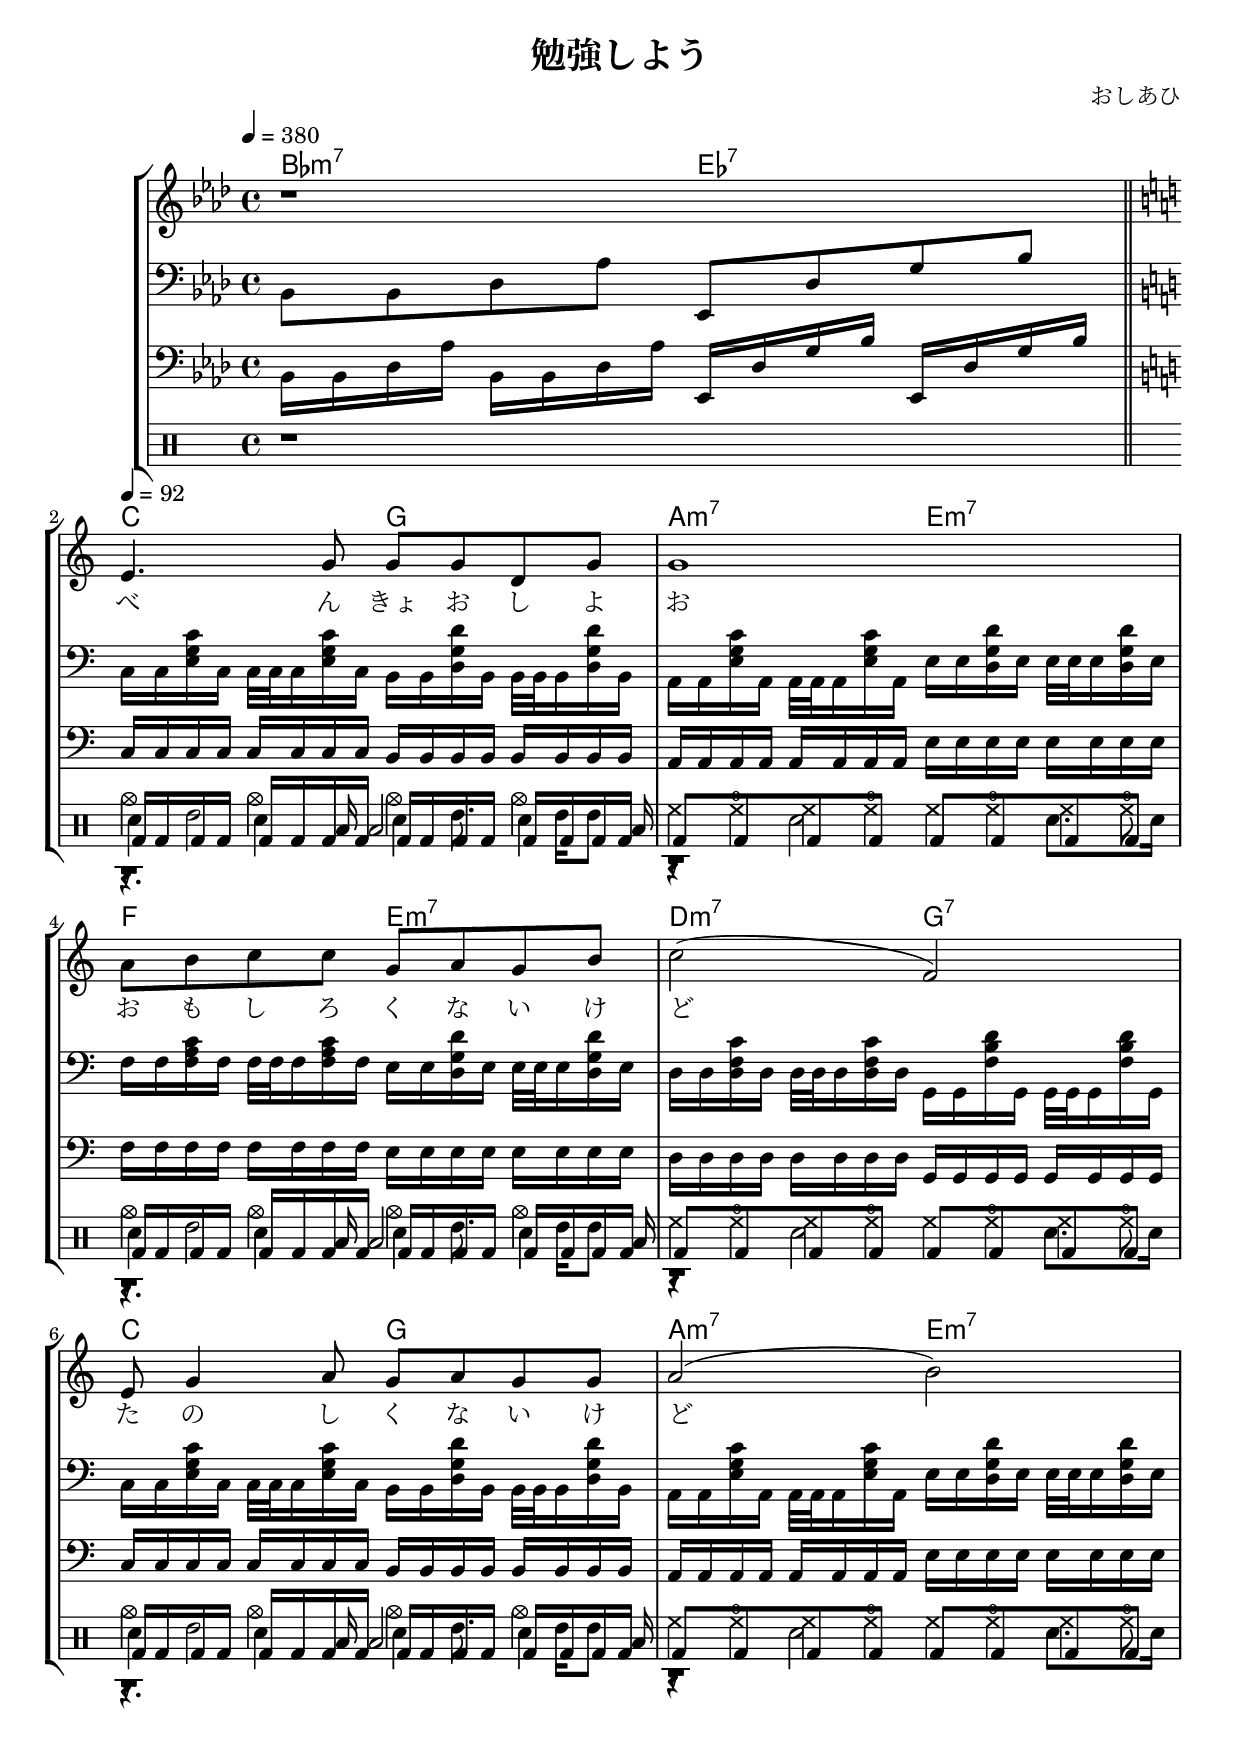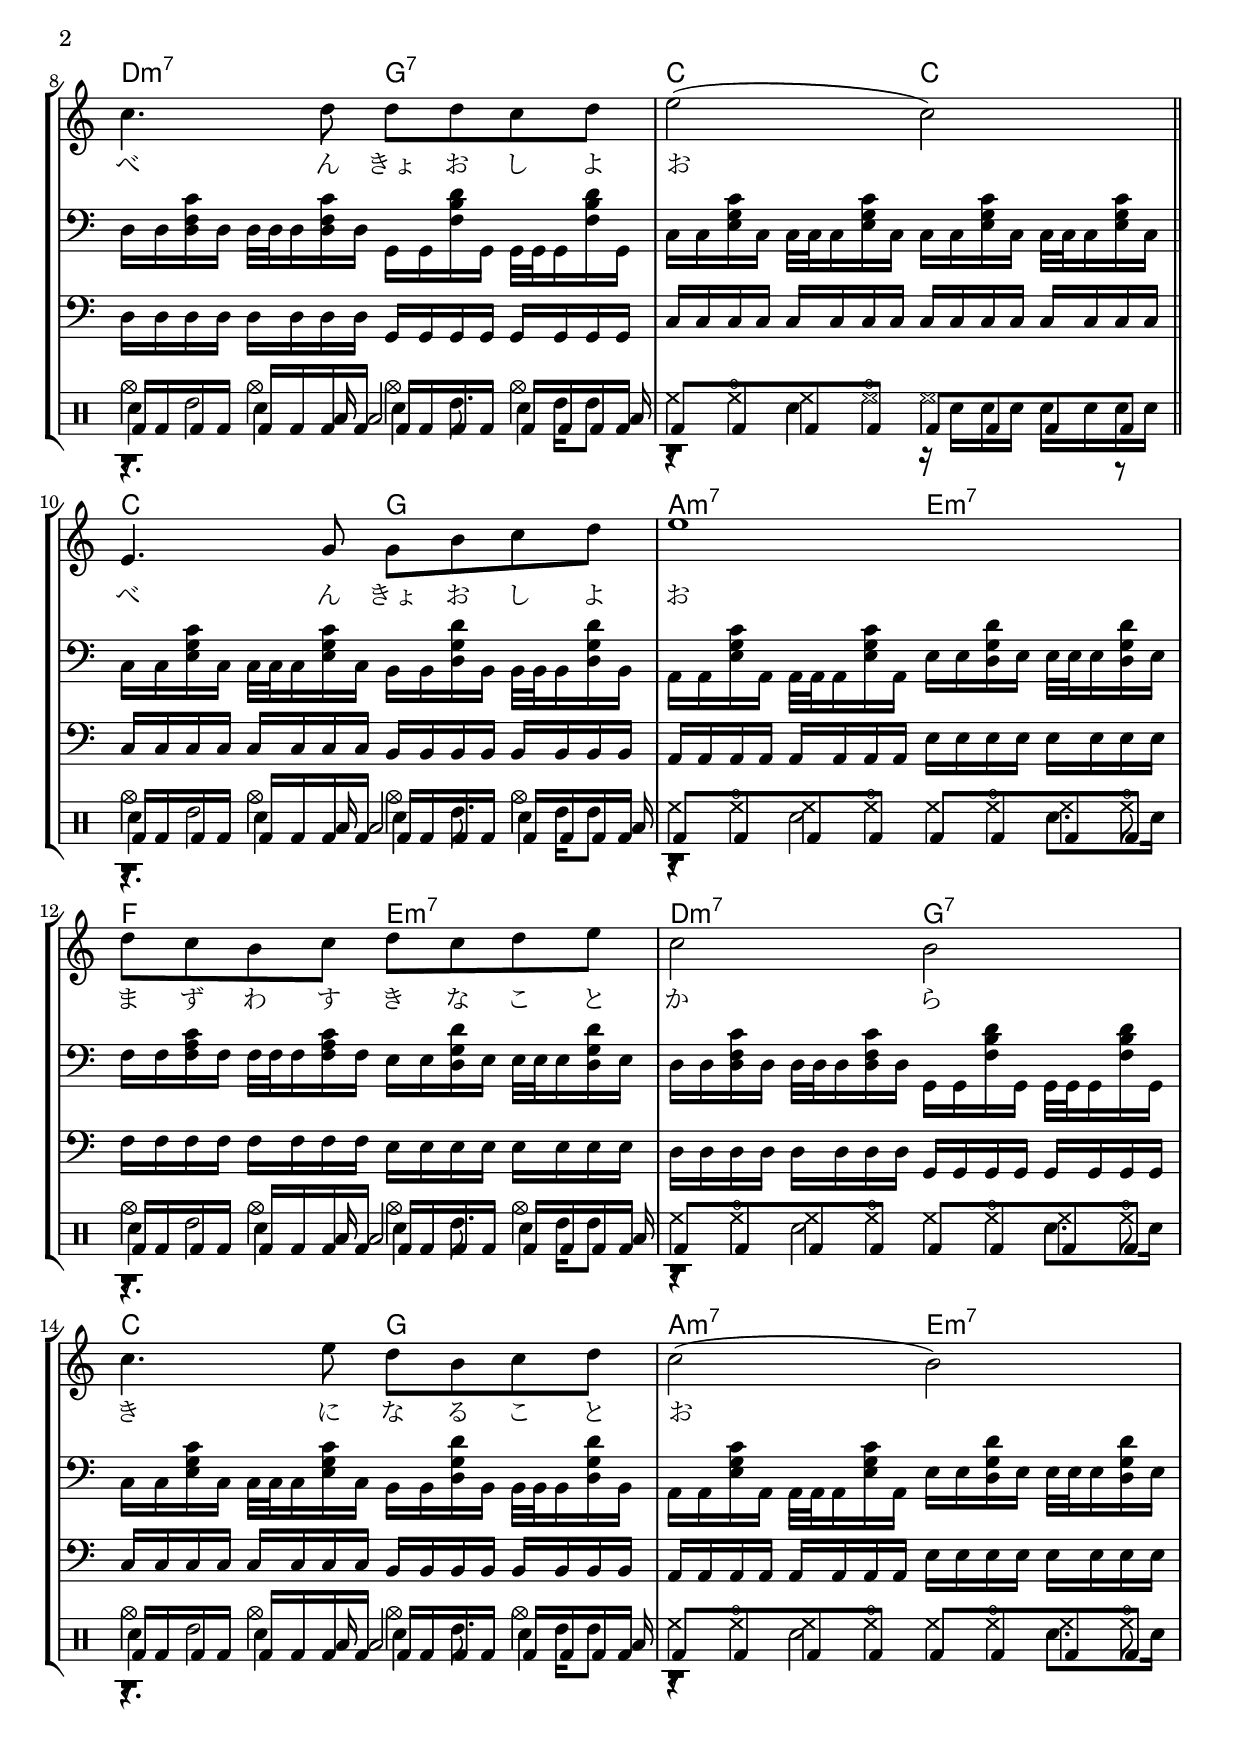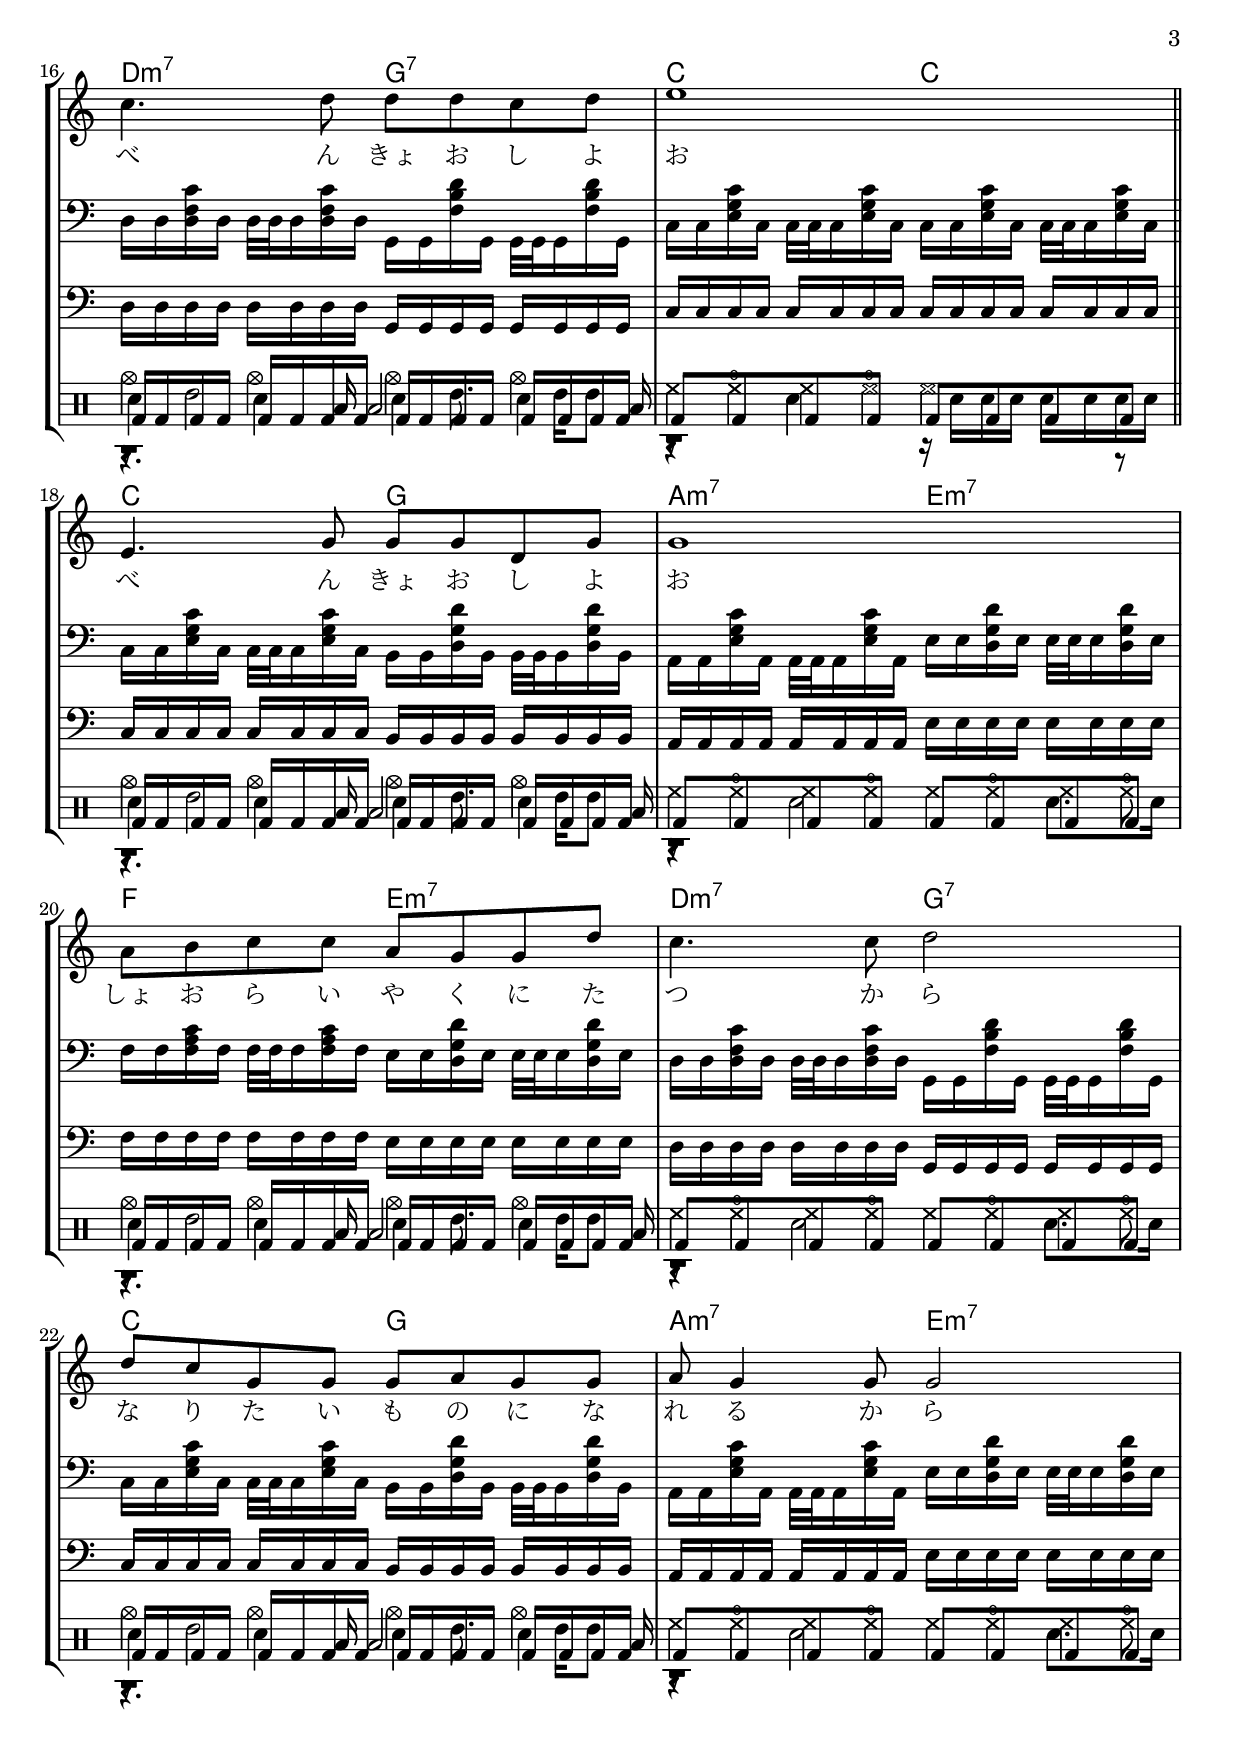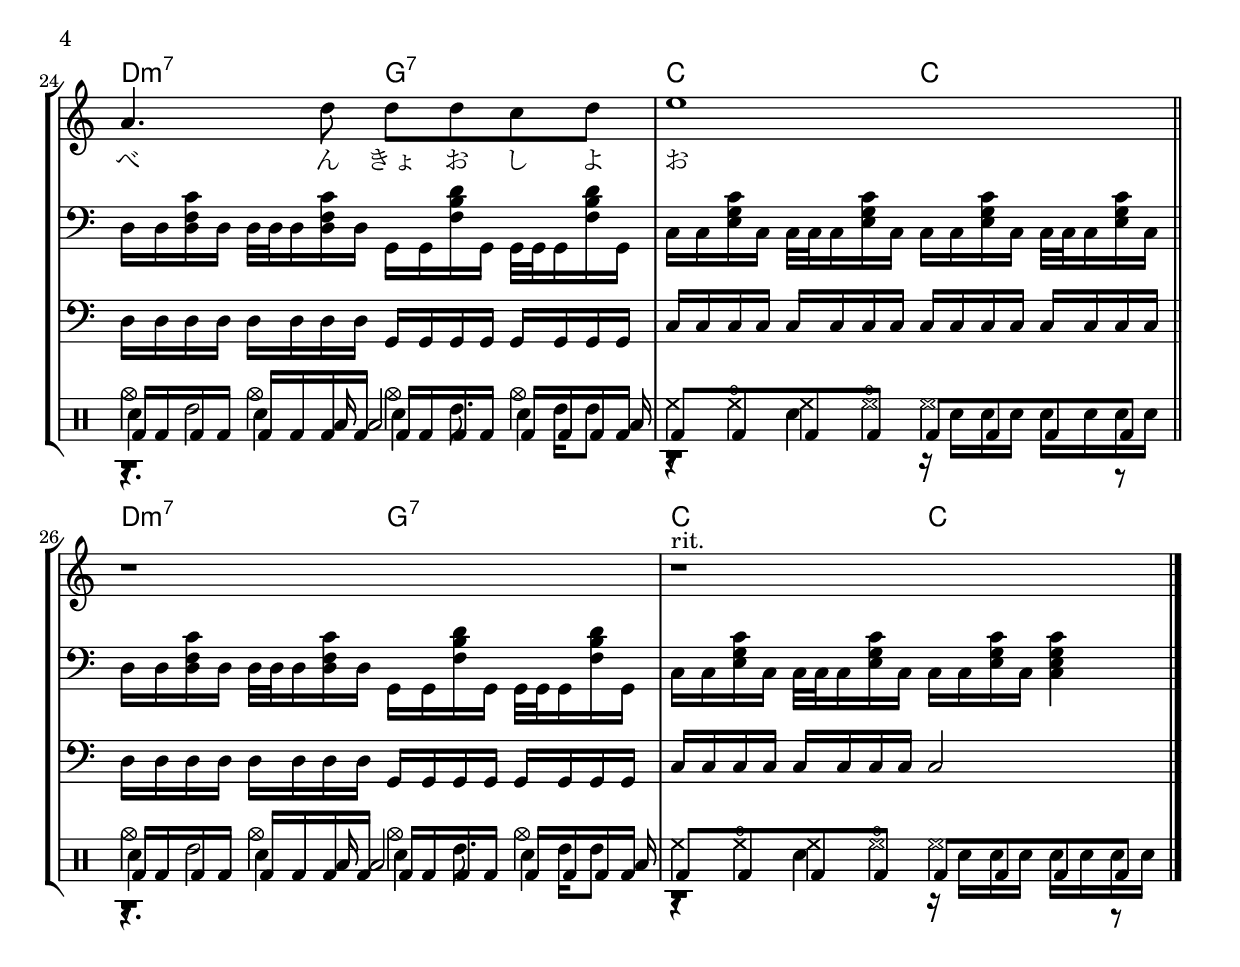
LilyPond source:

\version "2.12.1"

\header {
	title = \markup {勉強しよう}
	composer = \markup \center-column {おしあひ}
}

harmony = \chordmode {
	bes2:min7 es:7 

	c g a:min7 e:min7 f e:min7 d:min7 g:7 c g a:min7 e:min7 d:min7 g:7 c c 

	c g a:min7 e:min7 f e:min7 d:min7 g:7 c g a:min7 e:min7 d:min7 g:7 c c 

	c g a:min7 e:min7 f e:min7 d:min7 g:7 c g a:min7 e:min7 d:min7 g:7 c c 

	d:min7 g:7 c c 
}

melody = {
	\key as \major
	\tempo 4 = 380
	r1   
	\set Staff.midiInstrument = #"mmi0.40"
		\key c \major
	\tempo 4 = 92
 e'4.  g'8  g'8  g'8  d'8  g'8 
	g'1 
	a'8  b'8  c''8  c''8  g'8  a'8  g'8  b'8 
	c''2  (f'2) 
	e'8  g'4  a'8  g'8  a'8  g'8  g'8 
	a'2  (b'2) 
	c''4.  d''8  d''8  d''8  c''8  d''8 
	e''2  (c''2)
	\set Staff.midiInstrument = #"mmi0.40"
	 e'4.  g'8  g'8  b'8  c''8  d''8 
	e''1 
	d''8  c''8  b'8  c''8  d''8  c''8  d''8  e''8 
	c''2  b'2 
	c''4.  e''8  d''8  b'8  c''8  d''8 
	c''2  (b'2) 
	c''4.  d''8  d''8  d''8  c''8  d''8 
	e''1
	\set Staff.midiInstrument = #"mmi0.40"
	 e'4.  g'8  g'8  g'8  d'8  g'8 
	g'1 
	a'8  b'8  c''8  c''8  a'8  g'8  g'8  d''8 
	c''4.  c''8  d''2 
	d''8  c''8  g'8  g'8  g'8  a'8  g'8  g'8 
	a'8  g'4  g'8  g'2 
	a'4.  d''8  d''8  d''8  c''8  d''8 
	e''1
	r1 | r1^"rit." \bar "|."
}

words = \lyricmode {
	
	べ  ん  きょ  お  し  よ  お  お  も  し  ろ  く  な  い  け  ど  た  の  し  く  な  い  け  ど  べ  ん  きょ  お  し  よ  お  
	べ  ん  きょ  お  し  よ  お  ま  ず  わ  す  き  な  こ  と  か  ら  き  に  な  る  こ  と  お  べ  ん  きょ  お  し  よ  お  
	べ  ん  きょ  お  し  よ  お  しょ  お  ら  い  や  く  に  た  つ  か  ら  な  り  た  い  も  の  に  な  れ  る  か  ら  べ  ん  きょ  お  し  よ  お  
	
}

tempochange = {
	\tempo 4 = 380
	r1 \bar "||"
	\tempo 4 = 92
	r1 | r1 | r1 | r1 | r1 | r1 | r1 | r1 \bar "||"
	\tempo 4 = 92
	r1 | r1 | r1 | r1 | r1 | r1 | r1 | r1 \bar "||"
	\tempo 4 = 92
	r1 | r1 | r1 | r1 | r1 | r1 | r1 | r1 \bar "||"
	\tempo 4 = 92
	r1 | \tempo 4 = 69 r2 \tempo 4 = 61 r2 \bar "|."
}

mainacc = {
	\clef bass
	\set Staff.midiInstrument = #"Acoustic Guitar (steel)"
	\key as \major
	\tempo 4 = 380
	bes,8 bes,8 des8 as8
	es,8 des8 g8 bes8
	\bar "||"

	\set Staff.midiInstrument = #"Distorted Guitar"
	\key c \major
	\tempo 4 = 92
	c16 c16 <e g c'>16 c16   c32 c32 c16 <e g c'>16 c16
	b,16 b,16 <d g d'>16 b,16   b,32 b,32 b,16 <d g d'>16 b,16
	a,16 a,16 <e g c'>16 a,16   a,32 a,32 a,16 <e g c'>16 a,16
	e16 e16 <d g d'>16 e16   e32 e32 e16 <d g d'>16 e16
	f16 f16 <f a c'>16 f16   f32 f32 f16 <f a c'>16 f16
	e16 e16 <d g d'>16 e16   e32 e32 e16 <d g d'>16 e16
	d16 d16 <d f c'>16 d16   d32 d32 d16 <d f c'>16 d16
	g,16 g,16 <f b d'>16 g,16   g,32 g,32 g,16 <f b d'>16 g,16
	c16 c16 <e g c'>16 c16   c32 c32 c16 <e g c'>16 c16
	b,16 b,16 <d g d'>16 b,16   b,32 b,32 b,16 <d g d'>16 b,16
	a,16 a,16 <e g c'>16 a,16   a,32 a,32 a,16 <e g c'>16 a,16
	e16 e16 <d g d'>16 e16   e32 e32 e16 <d g d'>16 e16
	d16 d16 <d f c'>16 d16   d32 d32 d16 <d f c'>16 d16
	g,16 g,16 <f b d'>16 g,16   g,32 g,32 g,16 <f b d'>16 g,16
	c16 c16 <e g c'>16 c16   c32 c32 c16 <e g c'>16 c16
	c16 c16 <e g c'>16 c16   c32 c32 c16 <e g c'>16 c16
	\bar "||"

	\set Staff.midiInstrument = #"Distorted Guitar"
	c16 c16 <e g c'>16 c16   c32 c32 c16 <e g c'>16 c16
	b,16 b,16 <d g d'>16 b,16   b,32 b,32 b,16 <d g d'>16 b,16
	a,16 a,16 <e g c'>16 a,16   a,32 a,32 a,16 <e g c'>16 a,16
	e16 e16 <d g d'>16 e16   e32 e32 e16 <d g d'>16 e16
	f16 f16 <f a c'>16 f16   f32 f32 f16 <f a c'>16 f16
	e16 e16 <d g d'>16 e16   e32 e32 e16 <d g d'>16 e16
	d16 d16 <d f c'>16 d16   d32 d32 d16 <d f c'>16 d16
	g,16 g,16 <f b d'>16 g,16   g,32 g,32 g,16 <f b d'>16 g,16
	c16 c16 <e g c'>16 c16   c32 c32 c16 <e g c'>16 c16
	b,16 b,16 <d g d'>16 b,16   b,32 b,32 b,16 <d g d'>16 b,16
	a,16 a,16 <e g c'>16 a,16   a,32 a,32 a,16 <e g c'>16 a,16
	e16 e16 <d g d'>16 e16   e32 e32 e16 <d g d'>16 e16
	d16 d16 <d f c'>16 d16   d32 d32 d16 <d f c'>16 d16
	g,16 g,16 <f b d'>16 g,16   g,32 g,32 g,16 <f b d'>16 g,16
	c16 c16 <e g c'>16 c16   c32 c32 c16 <e g c'>16 c16
	c16 c16 <e g c'>16 c16   c32 c32 c16 <e g c'>16 c16
	\bar "||"

	\set Staff.midiInstrument = #"Distorted Guitar"
	c16 c16 <e g c'>16 c16   c32 c32 c16 <e g c'>16 c16
	b,16 b,16 <d g d'>16 b,16   b,32 b,32 b,16 <d g d'>16 b,16
	a,16 a,16 <e g c'>16 a,16   a,32 a,32 a,16 <e g c'>16 a,16
	e16 e16 <d g d'>16 e16   e32 e32 e16 <d g d'>16 e16
	f16 f16 <f a c'>16 f16   f32 f32 f16 <f a c'>16 f16
	e16 e16 <d g d'>16 e16   e32 e32 e16 <d g d'>16 e16
	d16 d16 <d f c'>16 d16   d32 d32 d16 <d f c'>16 d16
	g,16 g,16 <f b d'>16 g,16   g,32 g,32 g,16 <f b d'>16 g,16
	c16 c16 <e g c'>16 c16   c32 c32 c16 <e g c'>16 c16
	b,16 b,16 <d g d'>16 b,16   b,32 b,32 b,16 <d g d'>16 b,16
	a,16 a,16 <e g c'>16 a,16   a,32 a,32 a,16 <e g c'>16 a,16
	e16 e16 <d g d'>16 e16   e32 e32 e16 <d g d'>16 e16
	d16 d16 <d f c'>16 d16   d32 d32 d16 <d f c'>16 d16
	g,16 g,16 <f b d'>16 g,16   g,32 g,32 g,16 <f b d'>16 g,16
	c16 c16 <e g c'>16 c16   c32 c32 c16 <e g c'>16 c16
	c16 c16 <e g c'>16 c16   c32 c32 c16 <e g c'>16 c16
	\bar "||"

	\set Staff.midiInstrument = #"Distorted Guitar"
	d16 d16 <d f c'>16 d16   d32 d32 d16 <d f c'>16 d16
	g,16 g,16 <f b d'>16 g,16   g,32 g,32 g,16 <f b d'>16 g,16
	c16 c16 <e g c'>16 c16   c32 c32 c16 <e g c'>16 c16
	c16 c16 <e g c'>16 c16 <c e g c'>4
	\bar "|."
}

subacc = {
	\clef bass
	\set Staff.midiInstrument = #"Acoustic Bass"
	\key as \major
	\tempo 4 = 380
	bes,16 bes, des as bes, bes, des as
	es,16 des g bes es, des g bes
	\bar "||"

	\set Staff.midiInstrument = #"Synth Bass 2"
	\key c \major
	\tempo 4 = 92
	c16 c16 c16 c16 c16 c16 c16 c16
	b,16 b,16 b,16 b,16 b,16 b,16 b,16 b,16
	a,16 a,16 a,16 a,16 a,16 a,16 a,16 a,16
	e16 e16 e16 e16 e16 e16 e16 e16
	f16 f16 f16 f16 f16 f16 f16 f16
	e16 e16 e16 e16 e16 e16 e16 e16
	d16 d16 d16 d16 d16 d16 d16 d16
	g,16 g,16 g,16 g,16 g,16 g,16 g,16 g,16
	c16 c16 c16 c16 c16 c16 c16 c16
	b,16 b,16 b,16 b,16 b,16 b,16 b,16 b,16
	a,16 a,16 a,16 a,16 a,16 a,16 a,16 a,16
	e16 e16 e16 e16 e16 e16 e16 e16
	d16 d16 d16 d16 d16 d16 d16 d16
	g,16 g,16 g,16 g,16 g,16 g,16 g,16 g,16
	c16 c16 c16 c16 c16 c16 c16 c16
	c16 c16 c16 c16 c16 c16 c16 c16
	\bar "||"

	\set Staff.midiInstrument = #"Synth Bass 2"
	c16 c16 c16 c16 c16 c16 c16 c16
	b,16 b,16 b,16 b,16 b,16 b,16 b,16 b,16
	a,16 a,16 a,16 a,16 a,16 a,16 a,16 a,16
	e16 e16 e16 e16 e16 e16 e16 e16
	f16 f16 f16 f16 f16 f16 f16 f16
	e16 e16 e16 e16 e16 e16 e16 e16
	d16 d16 d16 d16 d16 d16 d16 d16
	g,16 g,16 g,16 g,16 g,16 g,16 g,16 g,16
	c16 c16 c16 c16 c16 c16 c16 c16
	b,16 b,16 b,16 b,16 b,16 b,16 b,16 b,16
	a,16 a,16 a,16 a,16 a,16 a,16 a,16 a,16
	e16 e16 e16 e16 e16 e16 e16 e16
	d16 d16 d16 d16 d16 d16 d16 d16
	g,16 g,16 g,16 g,16 g,16 g,16 g,16 g,16
	c16 c16 c16 c16 c16 c16 c16 c16
	c16 c16 c16 c16 c16 c16 c16 c16
	\bar "||"

	\set Staff.midiInstrument = #"Synth Bass 2"
	c16 c16 c16 c16 c16 c16 c16 c16
	b,16 b,16 b,16 b,16 b,16 b,16 b,16 b,16
	a,16 a,16 a,16 a,16 a,16 a,16 a,16 a,16
	e16 e16 e16 e16 e16 e16 e16 e16
	f16 f16 f16 f16 f16 f16 f16 f16
	e16 e16 e16 e16 e16 e16 e16 e16
	d16 d16 d16 d16 d16 d16 d16 d16
	g,16 g,16 g,16 g,16 g,16 g,16 g,16 g,16
	c16 c16 c16 c16 c16 c16 c16 c16
	b,16 b,16 b,16 b,16 b,16 b,16 b,16 b,16
	a,16 a,16 a,16 a,16 a,16 a,16 a,16 a,16
	e16 e16 e16 e16 e16 e16 e16 e16
	d16 d16 d16 d16 d16 d16 d16 d16
	g,16 g,16 g,16 g,16 g,16 g,16 g,16 g,16
	c16 c16 c16 c16 c16 c16 c16 c16
	c16 c16 c16 c16 c16 c16 c16 c16
	\bar "||"

	\set Staff.midiInstrument = #"Synth Bass 2"
	d16 d16 d16 d16 d16 d16 d16 d16
	g,16 g,16 g,16 g,16 g,16 g,16 g,16 g,16
	c16 c16 c16 c16 c16 c16 c16 c16
	c2
	\bar "|."
}

percA = {
	\drummode {
	r1 \bar "||"
	r1  |hh4 hh4 hh4 hh4  |r1  |hh4 hh4 hh4 hh4  |r1  |hh4 hh4 hh4 hh4  |r1  |hh4 hh4 hh2  \bar "||"
	r1  |hh4 hh4 hh4 hh4  |r1  |hh4 hh4 hh4 hh4  |r1  |hh4 hh4 hh4 hh4  |r1  |hh4 hh4 hh2  \bar "||"
	r1  |hh4 hh4 hh4 hh4  |r1  |hh4 hh4 hh4 hh4  |r1  |hh4 hh4 hh4 hh4  |r1  |hh4 hh4 hh2  \bar "||"
	r1  |hh4 hh4 hh2  \bar "|."
	}
}

percB = {
	\drummode {
	r1 \bar "||"
	sn4 sn4 sn4 sn4  |r4 sn2 sn8. sn16  |sn4 sn4 sn4 sn4  |r4 sn2 sn8. sn16  |sn4 sn4 sn4 sn4  |r4 sn2 sn8. sn16  |sn4 sn4 sn4 sn4  |r4 sn4 r16 sn16 sn16 sn16 sn16 sn16 sn16 sn16  \bar "||"
	sn4 sn4 sn4 sn4  |r4 sn2 sn8. sn16  |sn4 sn4 sn4 sn4  |r4 sn2 sn8. sn16  |sn4 sn4 sn4 sn4  |r4 sn2 sn8. sn16  |sn4 sn4 sn4 sn4  |r4 sn4 r16 sn16 sn16 sn16 sn16 sn16 sn16 sn16  \bar "||"
	sn4 sn4 sn4 sn4  |r4 sn2 sn8. sn16  |sn4 sn4 sn4 sn4  |r4 sn2 sn8. sn16  |sn4 sn4 sn4 sn4  |r4 sn2 sn8. sn16  |sn4 sn4 sn4 sn4  |r4 sn4 r16 sn16 sn16 sn16 sn16 sn16 sn16 sn16  \bar "||"
	sn4 sn4 sn4 sn4  |r4 sn4 r16 sn16 sn16 sn16 sn16 sn16 sn16 sn16  \bar "|."
	}
}

percC = {
	\drummode {
	r1 \bar "||"
	bd16 bd16 bd16 bd16 bd16 bd16 bd16 bd16 bd16 bd16 bd16 bd16 bd16 bd16 bd16 bd16  |bd8 bd8 bd8 bd8 bd8 bd8 bd8 bd8  |bd16 bd16 bd16 bd16 bd16 bd16 bd16 bd16 bd16 bd16 bd16 bd16 bd16 bd16 bd16 bd16  |bd8 bd8 bd8 bd8 bd8 bd8 bd8 bd8  |bd16 bd16 bd16 bd16 bd16 bd16 bd16 bd16 bd16 bd16 bd16 bd16 bd16 bd16 bd16 bd16  |bd8 bd8 bd8 bd8 bd8 bd8 bd8 bd8  |bd16 bd16 bd16 bd16 bd16 bd16 bd16 bd16 bd16 bd16 bd16 bd16 bd16 bd16 bd16 bd16  |bd8 bd8 bd8 bd8 bd8 bd8 bd8 bd8  \bar "||"
	bd16 bd16 bd16 bd16 bd16 bd16 bd16 bd16 bd16 bd16 bd16 bd16 bd16 bd16 bd16 bd16  |bd8 bd8 bd8 bd8 bd8 bd8 bd8 bd8  |bd16 bd16 bd16 bd16 bd16 bd16 bd16 bd16 bd16 bd16 bd16 bd16 bd16 bd16 bd16 bd16  |bd8 bd8 bd8 bd8 bd8 bd8 bd8 bd8  |bd16 bd16 bd16 bd16 bd16 bd16 bd16 bd16 bd16 bd16 bd16 bd16 bd16 bd16 bd16 bd16  |bd8 bd8 bd8 bd8 bd8 bd8 bd8 bd8  |bd16 bd16 bd16 bd16 bd16 bd16 bd16 bd16 bd16 bd16 bd16 bd16 bd16 bd16 bd16 bd16  |bd8 bd8 bd8 bd8 bd8 bd8 bd8 bd8  \bar "||"
	bd16 bd16 bd16 bd16 bd16 bd16 bd16 bd16 bd16 bd16 bd16 bd16 bd16 bd16 bd16 bd16  |bd8 bd8 bd8 bd8 bd8 bd8 bd8 bd8  |bd16 bd16 bd16 bd16 bd16 bd16 bd16 bd16 bd16 bd16 bd16 bd16 bd16 bd16 bd16 bd16  |bd8 bd8 bd8 bd8 bd8 bd8 bd8 bd8  |bd16 bd16 bd16 bd16 bd16 bd16 bd16 bd16 bd16 bd16 bd16 bd16 bd16 bd16 bd16 bd16  |bd8 bd8 bd8 bd8 bd8 bd8 bd8 bd8  |bd16 bd16 bd16 bd16 bd16 bd16 bd16 bd16 bd16 bd16 bd16 bd16 bd16 bd16 bd16 bd16  |bd8 bd8 bd8 bd8 bd8 bd8 bd8 bd8  \bar "||"
	bd16 bd16 bd16 bd16 bd16 bd16 bd16 bd16 bd16 bd16 bd16 bd16 bd16 bd16 bd16 bd16  |bd8 bd8 bd8 bd8 bd8 bd8 bd8 bd8  \bar "|."
	}
}

percD = {
	\drummode {
	r1 \bar "||"
	r1  |r8 hho4 hho4 hho4 hho8  |r1  |r8 hho4 hho4 hho4 hho8  |r1  |r8 hho4 hho4 hho4 hho8  |r1  |r8 hho4 hho2 r8  \bar "||"
	r1  |r8 hho4 hho4 hho4 hho8  |r1  |r8 hho4 hho4 hho4 hho8  |r1  |r8 hho4 hho4 hho4 hho8  |r1  |r8 hho4 hho2 r8  \bar "||"
	r1  |r8 hho4 hho4 hho4 hho8  |r1  |r8 hho4 hho4 hho4 hho8  |r1  |r8 hho4 hho4 hho4 hho8  |r1  |r8 hho4 hho2 r8  \bar "||"
	r1  |r8 hho4 hho2 r8  \bar "|."
	}
}

percE = {
	\drummode {
	r1 \bar "||"
	cymc4 cymc4 cymc4 cymc4  |r1 |cymc4 cymc4 cymc4 cymc4  |r1 |cymc4 cymc4 cymc4 cymc4  |r1 |cymc4 cymc4 cymc4 cymc4  |r1 \bar "||"
	cymc4 cymc4 cymc4 cymc4  |r1 |cymc4 cymc4 cymc4 cymc4  |r1 |cymc4 cymc4 cymc4 cymc4  |r1 |cymc4 cymc4 cymc4 cymc4  |r1 \bar "||"
	cymc4 cymc4 cymc4 cymc4  |r1 |cymc4 cymc4 cymc4 cymc4  |r1 |cymc4 cymc4 cymc4 cymc4  |r1 |cymc4 cymc4 cymc4 cymc4  |r1 \bar "||"
	cymc4 cymc4 cymc4 cymc4  |r1 \bar "|."
	}
}

percF = {
	\drummode {
	r1 \bar "||"
	r8 tommh2 tommh8. tommh16 tommh8  |r1 |r8 tommh2 tommh8. tommh16 tommh8  |r1 |r8 tommh2 tommh8. tommh16 tommh8  |r1 |r8 tommh2 tommh8. tommh16 tommh8  |r1 \bar "||"
	r8 tommh2 tommh8. tommh16 tommh8  |r1 |r8 tommh2 tommh8. tommh16 tommh8  |r1 |r8 tommh2 tommh8. tommh16 tommh8  |r1 |r8 tommh2 tommh8. tommh16 tommh8  |r1 \bar "||"
	r8 tommh2 tommh8. tommh16 tommh8  |r1 |r8 tommh2 tommh8. tommh16 tommh8  |r1 |r8 tommh2 tommh8. tommh16 tommh8  |r1 |r8 tommh2 tommh8. tommh16 tommh8  |r1 \bar "||"
	r8 tommh2 tommh8. tommh16 tommh8  |r1 \bar "|."
	}
}

percG = {
	\drummode {
	r1 \bar "||"
	r4. toml16 toml2 toml16  |r1 |r4. toml16 toml2 toml16  |r1 |r4. toml16 toml2 toml16  |r1 |r4. toml16 toml2 toml16  |r1 \bar "||"
	r4. toml16 toml2 toml16  |r1 |r4. toml16 toml2 toml16  |r1 |r4. toml16 toml2 toml16  |r1 |r4. toml16 toml2 toml16  |r1 \bar "||"
	r4. toml16 toml2 toml16  |r1 |r4. toml16 toml2 toml16  |r1 |r4. toml16 toml2 toml16  |r1 |r4. toml16 toml2 toml16  |r1 \bar "||"
	r4. toml16 toml2 toml16  |r1 \bar "|."
	}
}

\score {
	<<
		\new StaffGroup <<
			\new ChordNames {\harmony}
			\new Voice = "melody" {\melody}
			\new Lyrics \lyricsto "melody" \words
			\new Staff = "mainacc" {\mainacc}
			\new Staff = "subacc" {\subacc}
			\new DrumStaff <<
				\new DrumVoice {\percA}
				\new DrumVoice {\percB}
				\new DrumVoice {\percC}
				\new DrumVoice {\percD}
				\new DrumVoice {\percE}
				\new DrumVoice {\percF}
				\new DrumVoice {\percG}
			>>
		>>
	>>
	\layout { }
}
